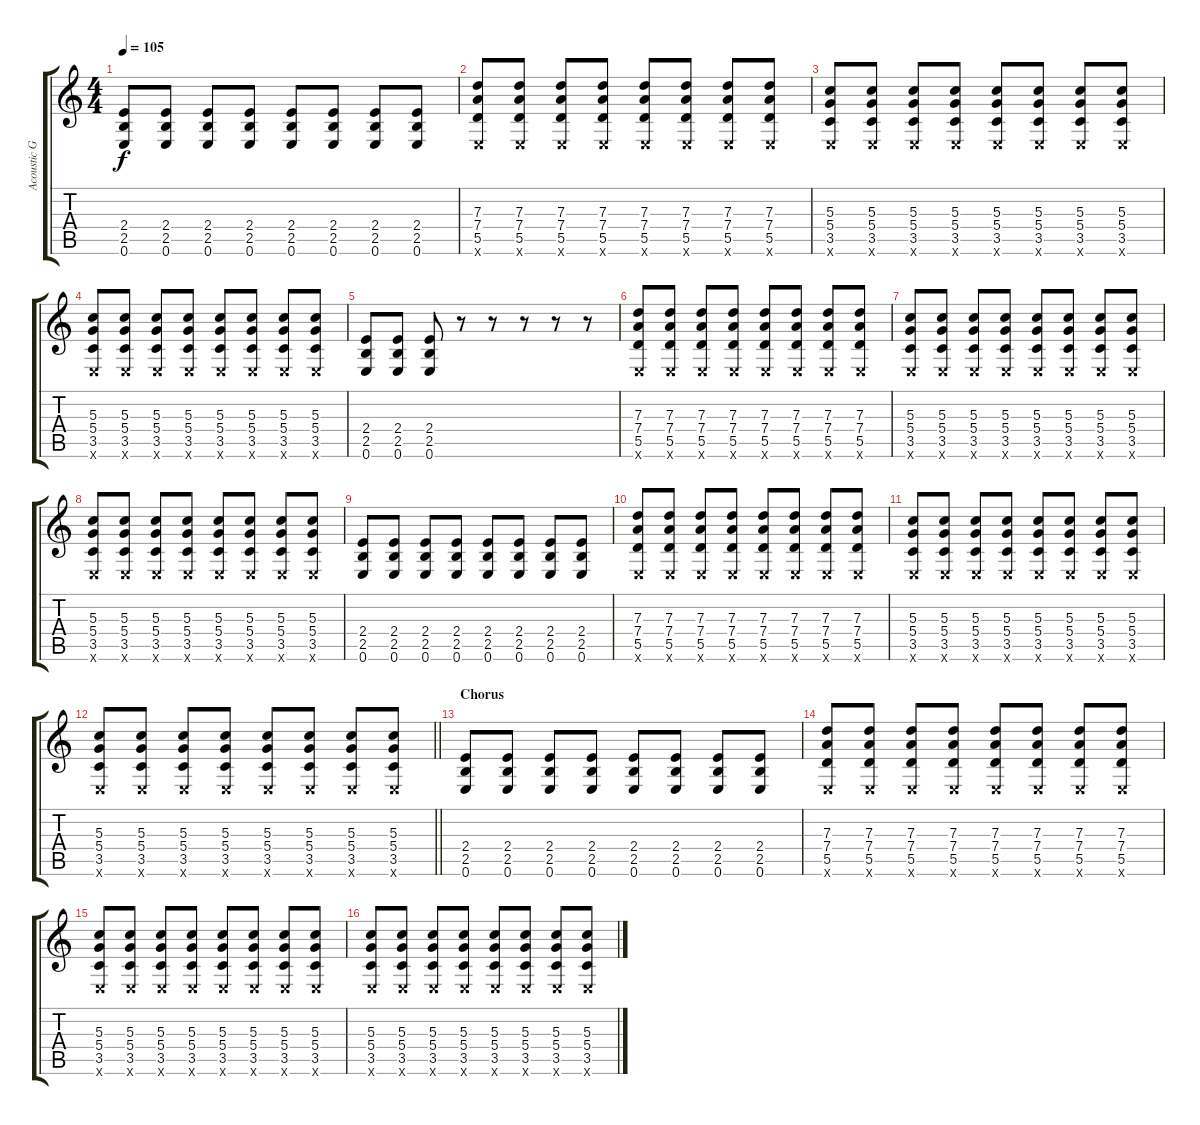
\track ("Acoustic Guitar 2" "Acoustic G") {instrument acousticguitarsteel}
\staff {score tabs}
\tuning (E4 B3 G3 D3 A2 E2) {hide}
\ts (4 4)
\tempo 105
\clef g2
\ks c
(2.4 2.5 0.6).8{dy f} (2.4 2.5 0.6).8 (2.4 2.5 0.6).8 (2.4 2.5 0.6).8 (2.4 2.5 0.6).8 (2.4 2.5 0.6).8 (2.4 2.5 0.6).8 (2.4 2.5 0.6).8 |
(7.3 7.4 5.5 0.6{x}).8 (7.3 7.4 5.5 0.6{x}).8 (7.3 7.4 5.5 0.6{x}).8 (7.3 7.4 5.5 0.6{x}).8 (7.3 7.4 5.5 0.6{x}).8 (7.3 7.4 5.5 0.6{x}).8 (7.3 7.4 5.5 0.6{x}).8 (7.3 7.4 5.5 0.6{x}).8 |
(5.3 5.4 3.5 0.6{x}).8 (5.3 5.4 3.5 0.6{x}).8 (5.3 5.4 3.5 0.6{x}).8 (5.3 5.4 3.5 0.6{x}).8 (5.3 5.4 3.5 0.6{x}).8 (5.3 5.4 3.5 0.6{x}).8 (5.3 5.4 3.5 0.6{x}).8 (5.3 5.4 3.5 0.6{x}).8 |
(5.3 5.4 3.5 0.6{x}).8 (5.3 5.4 3.5 0.6{x}).8 (5.3 5.4 3.5 0.6{x}).8 (5.3 5.4 3.5 0.6{x}).8 (5.3 5.4 3.5 0.6{x}).8 (5.3 5.4 3.5 0.6{x}).8 (5.3 5.4 3.5 0.6{x}).8 (5.3 5.4 3.5 0.6{x}).8 |
(2.4 2.5 0.6).8 (2.4 2.5 0.6).8 (2.4 2.5 0.6).8 r.8 r.8 r.8 r.8 r.8 |
(7.3 7.4 5.5 0.6{x}).8 (7.3 7.4 5.5 0.6{x}).8 (7.3 7.4 5.5 0.6{x}).8 (7.3 7.4 5.5 0.6{x}).8 (7.3 7.4 5.5 0.6{x}).8 (7.3 7.4 5.5 0.6{x}).8 (7.3 7.4 5.5 0.6{x}).8 (7.3 7.4 5.5 0.6{x}).8 |
(5.3 5.4 3.5 0.6{x}).8 (5.3 5.4 3.5 0.6{x}).8 (5.3 5.4 3.5 0.6{x}).8 (5.3 5.4 3.5 0.6{x}).8 (5.3 5.4 3.5 0.6{x}).8 (5.3 5.4 3.5 0.6{x}).8 (5.3 5.4 3.5 0.6{x}).8 (5.3 5.4 3.5 0.6{x}).8 |
(5.3 5.4 3.5 0.6{x}).8 (5.3 5.4 3.5 0.6{x}).8 (5.3 5.4 3.5 0.6{x}).8 (5.3 5.4 3.5 0.6{x}).8 (5.3 5.4 3.5 0.6{x}).8 (5.3 5.4 3.5 0.6{x}).8 (5.3 5.4 3.5 0.6{x}).8 (5.3 5.4 3.5 0.6{x}).8 |
(2.4 2.5 0.6).8 (2.4 2.5 0.6).8 (2.4 2.5 0.6).8 (2.4 2.5 0.6).8 (2.4 2.5 0.6).8 (2.4 2.5 0.6).8 (2.4 2.5 0.6).8 (2.4 2.5 0.6).8 |
(7.3 7.4 5.5 0.6{x}).8 (7.3 7.4 5.5 0.6{x}).8 (7.3 7.4 5.5 0.6{x}).8 (7.3 7.4 5.5 0.6{x}).8 (7.3 7.4 5.5 0.6{x}).8 (7.3 7.4 5.5 0.6{x}).8 (7.3 7.4 5.5 0.6{x}).8 (7.3 7.4 5.5 0.6{x}).8 |
(5.3 5.4 3.5 0.6{x}).8 (5.3 5.4 3.5 0.6{x}).8 (5.3 5.4 3.5 0.6{x}).8 (5.3 5.4 3.5 0.6{x}).8 (5.3 5.4 3.5 0.6{x}).8 (5.3 5.4 3.5 0.6{x}).8 (5.3 5.4 3.5 0.6{x}).8 (5.3 5.4 3.5 0.6{x}).8 |
\barLineRight lightlight
(5.3 5.4 3.5 0.6{x}).8 (5.3 5.4 3.5 0.6{x}).8 (5.3 5.4 3.5 0.6{x}).8 (5.3 5.4 3.5 0.6{x}).8 (5.3 5.4 3.5 0.6{x}).8 (5.3 5.4 3.5 0.6{x}).8 (5.3 5.4 3.5 0.6{x}).8 (5.3 5.4 3.5 0.6{x}).8 |
\section ("" "Chorus")
(2.4 2.5 0.6).8 (2.4 2.5 0.6).8 (2.4 2.5 0.6).8 (2.4 2.5 0.6).8 (2.4 2.5 0.6).8 (2.4 2.5 0.6).8 (2.4 2.5 0.6).8 (2.4 2.5 0.6).8 |
(7.3 7.4 5.5 0.6{x}).8 (7.3 7.4 5.5 0.6{x}).8 (7.3 7.4 5.5 0.6{x}).8 (7.3 7.4 5.5 0.6{x}).8 (7.3 7.4 5.5 0.6{x}).8 (7.3 7.4 5.5 0.6{x}).8 (7.3 7.4 5.5 0.6{x}).8 (7.3 7.4 5.5 0.6{x}).8 |
(5.3 5.4 3.5 0.6{x}).8 (5.3 5.4 3.5 0.6{x}).8 (5.3 5.4 3.5 0.6{x}).8 (5.3 5.4 3.5 0.6{x}).8 (5.3 5.4 3.5 0.6{x}).8 (5.3 5.4 3.5 0.6{x}).8 (5.3 5.4 3.5 0.6{x}).8 (5.3 5.4 3.5 0.6{x}).8 |
(5.3 5.4 3.5 0.6{x}).8 (5.3 5.4 3.5 0.6{x}).8 (5.3 5.4 3.5 0.6{x}).8 (5.3 5.4 3.5 0.6{x}).8 (5.3 5.4 3.5 0.6{x}).8 (5.3 5.4 3.5 0.6{x}).8 (5.3 5.4 3.5 0.6{x}).8 (5.3 5.4 3.5 0.6{x}).8
